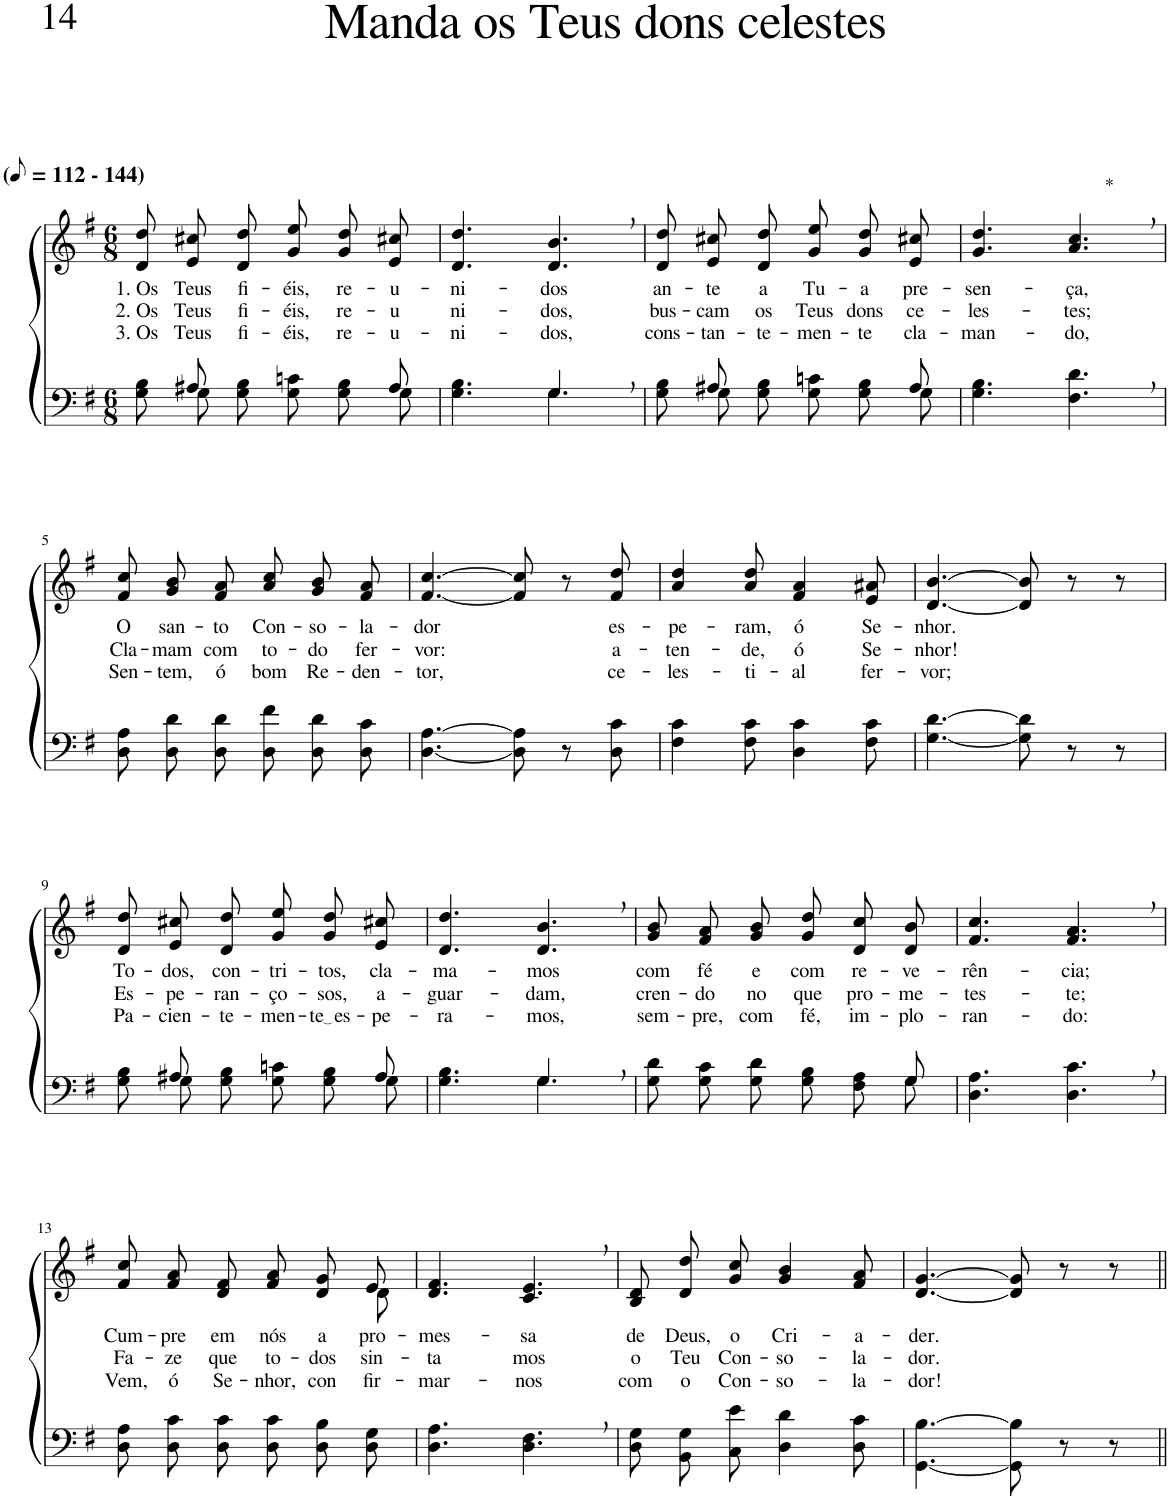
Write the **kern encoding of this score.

**kern	**kern	**text	**text	**text
*part2	*part1	*part1	*part1	*part1
*staff2	*staff1	*staff1	*staff1	*staff1
*I"Parte III e IV	*I"Parte I e II	*	*	*
*clefF4	*clefG2	*	*	*
*Trd1c2	*Trd1c2	*	*	*
*k[f#]	*k[f#]	*	*	*
*M6/8	*M6/8	*	*	*
*MM56	*MM56	*	*	*
=1	=1	=1	=1	=1
*^	*	*	*	*
!	!	!LO:TX:a:B:t=(	!	!	!
!	!	!LO:TX:a:B:t=- 144)	!	!	!
!	!	!	!LO:LY:b	!LO:LY:b	!LO:LY:b
8ryy	8G\ 8B\L	8d/ 8dd/L	1. Os	2. Os	3. Os
!	!	!	!LO:LY:b	!LO:LY:b	!LO:LY:b
8A#X/	8G\	8e/ 8cc#X/	Teus	Teus	Teus
!	!	!	!LO:LY:b	!LO:LY:b	!LO:LY:b
4.ryy	8G\ 8B\J	8d/ 8dd/J	fi-	fi-	fi-
!	!	!	!LO:LY:b	!LO:LY:b	!LO:LY:b
.	8G\ 8cn\L	8g/ 8ee/L	-éis,	-éis,	-éis,
!	!	!	!LO:LY:b	!LO:LY:b	!LO:LY:b
.	8G\ 8B\	8g/ 8dd/	re-	re-	re-
!	!	!	!LO:LY:b	!LO:LY:b	!LO:LY:b
8A#/	8G\J	8e/ 8cc#X/J	-u-	-u	-u-
=2	=2	=2	=2	=2	=2
!	!	!	!LO:LY:b	!LO:LY:b	!LO:LY:b
4.G\ 4.B\	4.ryy	4.d/ 4.dd/	-ni-	ni-	-ni-
!	!	!	!LO:LY:b	!LO:LY:b	!LO:LY:b
4.G,\	4.G/	4.d/, 4.b/,	-dos	-dos,	-dos,
=3	=3	=3	=3	=3	=3
!	!	!	!LO:LY:b	!LO:LY:b	!LO:LY:b
8ryy	8G\ 8B\L	8d/ 8dd/L	an-	bus-	cons-
!	!	!	!LO:LY:b	!LO:LY:b	!LO:LY:b
8A#X/	8G\	8e/ 8cc#X/	-te	-cam	-tan-
!	!	!	!LO:LY:b	!LO:LY:b	!LO:LY:b
4.ryy	8G\ 8B\J	8d/ 8dd/J	a	os	-te-
!	!	!	!LO:LY:b	!LO:LY:b	!LO:LY:b
.	8G\ 8cn\L	8g/ 8ee/L	Tu-	Teus	-men-
!	!	!	!LO:LY:b	!LO:LY:b	!LO:LY:b
.	8G\ 8B\	8g/ 8dd/	-a	dons	-te
!	!	!	!LO:LY:b	!LO:LY:b	!LO:LY:b
8A#/	8G\J	8e/ 8cc#X/J	pre-	ce-	cla-
=4	=4	=4	=4	=4	=4
!	!	!	!LO:LY:b	!LO:LY:b	!LO:LY:b
*v	*v	*	*	*	*
4.G\ 4.B\	4.g/ 4.dd/	-sen-	-les-	-man-
!	!LO:TX:a:t=*	!	!	!
!	!	!LO:LY:b	!LO:LY:b	!LO:LY:b
4.F#\, 4.d\,	4.a/, 4.cc/,	-ça,	-tes;	-do,
!!LO:LB:g=z
=5	=5	=5	=5	=5
!	!	!LO:LY:b	!LO:LY:b	!LO:LY:b
8D\ 8A\L	8f#/ 8cc/L	O	Cla-	Sen-
!	!	!LO:LY:b	!LO:LY:b	!LO:LY:b
8D\ 8d\	8g/ 8b/	san-	-mam	-tem,
!	!	!LO:LY:b	!LO:LY:b	!LO:LY:b
8D\ 8d\J	8f#/ 8a/J	-to	com	ó
!	!	!LO:LY:b	!LO:LY:b	!LO:LY:b
8D\ 8f#\L	8a/ 8cc/L	Con-	to-	bom
!	!	!LO:LY:b	!LO:LY:b	!LO:LY:b
8D\ 8d\	8g/ 8b/	-so-	-do	Re-
!	!	!LO:LY:b	!LO:LY:b	!LO:LY:b
8D\ 8c\J	8f#/ 8a/J	-la-	fer-	-den-
=6	=6	=6	=6	=6
!	!	!LO:LY:b	!LO:LY:b	!LO:LY:b
[4.D\ [4.A\	[4.f#/ [4.cc/	-dor	-vor:	-tor,
8D\] 8A\]	8f#/] 8cc/]	.	.	.
8r	8r	.	.	.
!	!	!LO:LY:b	!LO:LY:b	!LO:LY:b
8D\ 8c\	8f#/ 8dd/	es-	-a-	ce-
=7	=7	=7	=7	=7
!	!	!LO:LY:b	!LO:LY:b	!LO:LY:b
4F#\ 4c\	4a/ 4dd/	-pe-	-ten-	-les-
!	!	!LO:LY:b	!LO:LY:b	!LO:LY:b
8F#\ 8c\	8a/ 8dd/	-ram,	-de,	-ti-
!	!	!LO:LY:b	!LO:LY:b	!LO:LY:b
4D\ 4c\	4f#/ 4a/	ó	ó	-al
!	!	!LO:LY:b	!LO:LY:b	!LO:LY:b
8F#\ 8c\	8e/ 8a#X/	Se-	Se-	fer-
=8	=8	=8	=8	=8
!	!	!LO:LY:b	!LO:LY:b	!LO:LY:b
[4.G\ [4.d\	[4.d/ [4.b/	-nhor.	-nhor!	-vor;
8G\] 8d\]	8d/] 8b/]	.	.	.
8r	8r	.	.	.
8r	8r	.	.	.
!!LO:LB:g=z
=9	=9	=9	=9	=9
*^	*	*	*	*
!	!	!	!LO:LY:b	!LO:LY:b	!LO:LY:b
8ryy	8G\ 8B\L	8d/ 8dd/L	To-	Es-	Pa-
!	!	!	!LO:LY:b	!LO:LY:b	!LO:LY:b
8A#X/	8G\	8e/ 8cc#X/	-dos,	-pe-	-cien-
!	!	!	!LO:LY:b	!LO:LY:b	!LO:LY:b
4.ryy	8G\ 8B\J	8d/ 8dd/J	con-	-ran-	-te-
!	!	!	!LO:LY:b	!LO:LY:b	!LO:LY:b
.	8G\ 8cn\L	8g/ 8ee/L	-tri-	-ço-	-men-
!	!	!	!LO:LY:b	!LO:LY:b	!LO:LY:b
.	8G\ 8B\	8g/ 8dd/	-tos,	-sos,	te es
!	!	!	!LO:LY:b	!LO:LY:b	!LO:LY:b
8A#/	8G\J	8e/ 8cc#X/J	cla-	a-	-pe-
=10	=10	=10	=10	=10	=10
!	!	!	!LO:LY:b	!LO:LY:b	!LO:LY:b
4.G\ 4.B\	4.ryy	4.d/ 4.dd/	-ma-	-guar-	-ra-
!	!	!	!LO:LY:b	!LO:LY:b	!LO:LY:b
4.G,\	4.G/	4.d/, 4.b/,	-mos	-dam,	-mos,
=11	=11	=11	=11	=11	=11
!	!	!	!LO:LY:b	!LO:LY:b	!LO:LY:b
8G\ 8d\L	8ryy	8g/ 8b/L	com	cren-	sem-
!	!	!	!LO:LY:b	!LO:LY:b	!LO:LY:b
*v	*v	*	*	*	*
8G\ 8c\	8f#/ 8a/	fé	-do	-pre,
!	!	!LO:LY:b	!LO:LY:b	!LO:LY:b
8G\ 8d\J	8g/ 8b/J	e	no	com
!	!	!LO:LY:b	!LO:LY:b	!LO:LY:b
8G\ 8B\L	8g/ 8dd/L	com	que	fé,
!	!	!LO:LY:b	!LO:LY:b	!LO:LY:b
8F#\ 8A\	8d/ 8cc/	re-	pro-	im-
*^	*	*	*	*
!	!	!	!LO:LY:b	!LO:LY:b	!LO:LY:b
8G\J	8G/	8d/ 8b/J	-ve-	-me-	-plo-
=12	=12	=12	=12	=12	=12
!	!	!	!LO:LY:b	!LO:LY:b	!LO:LY:b
*v	*v	*	*	*	*
4.D\ 4.A\	4.f#/ 4.cc/	-rên-	-tes-	-ran-
!	!	!LO:LY:b	!LO:LY:b	!LO:LY:b
4.D\, 4.c\,	4.f#/, 4.a/,	-cia;	-te;	-do:
!!LO:LB:g=z
=13	=13	=13	=13	=13
!	!	!LO:LY:b	!LO:LY:b	!LO:LY:b
*	*^	*	*	*
8D\ 8A\L	8f#/ 8cc/L	8ryy	Cum-	Fa-	Vem,
!	!	!	!LO:LY:b	!LO:LY:b	!LO:LY:b
*	*v	*v	*	*	*
8D\ 8c\	8f#/ 8a/	-pre	-ze	ó
!	!	!LO:LY:b	!LO:LY:b	!LO:LY:b
8D\ 8c\J	8d/ 8f#/J	em	que	Se-
!	!	!LO:LY:b	!LO:LY:b	!LO:LY:b
8D\ 8c\L	8f#/ 8a/L	nós	to-	-nhor,
!	!	!LO:LY:b	!LO:LY:b	!LO:LY:b
8D\ 8B\	8d/ 8g/	a	-dos	con-
*	*^	*	*	*
!	!	!	!LO:LY:b	!LO:LY:b	!LO:LY:b
8D\ 8G\J	8e/J	8d\	pro-	sin-	-fir-
=14	=14	=14	=14	=14	=14
!	!	!	!LO:LY:b	!LO:LY:b	!LO:LY:b
*	*v	*v	*	*	*
4.D\ 4.A\	4.d/ 4.f#/	-mes-	-ta	-mar-
!	!	!LO:LY:b	!LO:LY:b	!LO:LY:b
4.D\, 4.F#\,	4.c/, 4.e/,	-sa	mos	-nos
=15	=15	=15	=15	=15
!	!	!LO:LY:b	!LO:LY:b	!LO:LY:b
8D\ 8G\L	8B/ 8d/L	de	o	com
!	!	!LO:LY:b	!LO:LY:b	!LO:LY:b
8BB\ 8G\	8d/ 8dd/	Deus,	Teu	o
!	!	!LO:LY:b	!LO:LY:b	!LO:LY:b
8C\ 8e\J	8g/ 8cc/J	o	Con-	Con-
!	!	!LO:LY:b	!LO:LY:b	!LO:LY:b
4D\ 4d\	4g/ 4b/	Cri-	-so-	-so-
!	!	!LO:LY:b	!LO:LY:b	!LO:LY:b
8D\ 8c\	8f#/ 8a/	-a-	-la-	-la-
=16	=16	=16	=16	=16
!	!	!LO:LY:b	!LO:LY:b	!LO:LY:b
[4.GG\ [4.B\	[4.d/ [4.g/	-der.	-dor.	-dor!
8GG\] 8B\]	8d/] 8g/]	.	.	.
8r	8r	.	.	.
8r	8r	.	.	.
=||	=||	=||	=||	=||
*-	*-	*-	*-	*-
